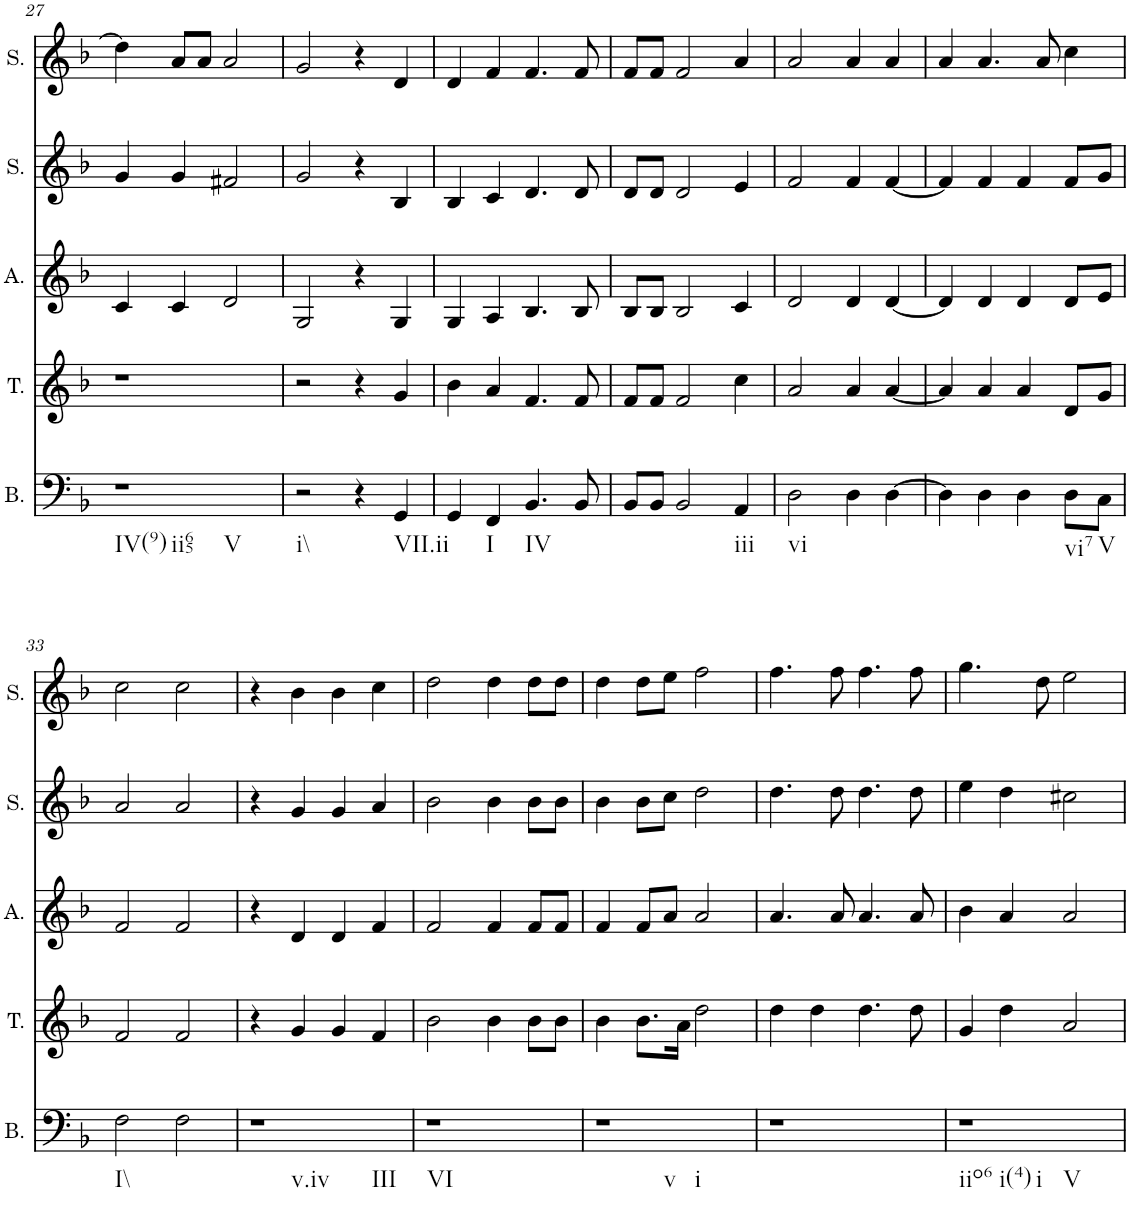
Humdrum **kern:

**kern	**kern	**kern	**kern	**kern
*part5	*part4	*part3	*part2	*part1
*staff5	*staff4	*staff3	*staff2	*staff1
*I"Bass	*I"Tenor	*I"Alto	*I"Soprano	*I"Soprano
*I'B.	*I'T.	*I'A.	*I'S.	*I'S.
!!LO:PB:g=z
*clefF4	*clefG2	*clefG2	*clefG2	*clefG2
*k[b-]	*k[b-]	*k[b-]	*k[b-]	*k[b-]
*M4/4	*M4/4	*M4/4	*M4/4	*M4/4
=27	=27	=27	=27	=27
!LO:TX:b:t=IV(9)	!	!	!	!
!LO:TX:b:t=ii65	!	!	!	!
!LO:TX:b:t=V	!	!	!	!
1r	1r	4c/	4g/	4dd\]
.	.	4c/	4g/	8a/L
.	.	.	.	8a/J
.	.	2d/	2f#X/	2a/
=28	=28	=28	=28	=28
!LO:TX:b:t=i\\	!	!	!	!
2r	2r	2G/	2g/	2g/
4r	4r	4r	4r	4r
!LO:TX:b:t=VII.ii	!	!	!	!
4GG/	4g/	4G/	4B-/	4d/
=29	=29	=29	=29	=29
4GG/	4b-\	4G/	4B-/	4d/
!LO:TX:b:t=I	!	!	!	!
4FF/	4a/	4A/	4c/	4f/
!LO:TX:b:t=IV	!	!	!	!
4.BB-/	4.f/	4.B-/	4.d/	4.f/
8BB-/	8f/	8B-/	8d/	8f/
=30	=30	=30	=30	=30
8BB-/L	8f/L	8B-/L	8d/L	8f/L
8BB-/J	8f/J	8B-/J	8d/J	8f/J
2BB-/	2f/	2B-/	2d/	2f/
!LO:TX:b:t=iii	!	!	!	!
4AA/	4cc\	4c/	4e/	4a/
=31	=31	=31	=31	=31
!LO:TX:b:t=vi	!	!	!	!
2D\	2a/	2d/	2f/	2a/
4D\	4a/	4d/	4f/	4a/
[4D\	[4a/	[4d/	[4f/	4a/
=32	=32	=32	=32	=32
4D\]	4a/]	4d/]	4f/]	4a/
4D\	4a/	4d/	4f/	4.a/
4D\	4a/	4d/	4f/	.
.	.	.	.	8a/
!LO:TX:b:t=vi7	!	!	!	!
8D\L	8d/L	8d/L	8f/L	4cc\
!LO:TX:b:t=V	!	!	!	!
8C\J	8g/J	8e/J	8g/J	.
!!LO:LB:g=z
=33	=33	=33	=33	=33
!LO:TX:b:t=I\\	!	!	!	!
2F\	2f/	2f/	2a/	2cc\
2F\	2f/	2f/	2a/	2cc\
=34	=34	=34	=34	=34
!LO:TX:b:t=v.iv	!	!	!	!
!LO:TX:b:t=III	!	!	!	!
1r	4r	4r	4r	4r
.	4g/	4d/	4g/	4b-\
.	4g/	4d/	4g/	4b-\
.	4f/	4f/	4a/	4cc\
=35	=35	=35	=35	=35
!LO:TX:b:t=VI	!	!	!	!
1r	2b-\	2f/	2b-\	2dd\
.	4b-\	4f/	4b-\	4dd\
.	8b-\L	8f/L	8b-\L	8dd\L
.	8b-\J	8f/J	8b-\J	8dd\J
=36	=36	=36	=36	=36
!LO:TX:b:t=v	!	!	!	!
!LO:TX:b:t=i	!	!	!	!
1r	4b-\	4f/	4b-\	4dd\
.	8.b-\L	8f/L	8b-\L	8dd\L
.	.	8a/J	8cc\J	8ee\J
.	16a\Jk	.	.	.
.	2dd\	2a/	2dd\	2ff\
=37	=37	=37	=37	=37
1r	4dd\	4.a/	4.dd\	4.ff\
.	4dd\	.	.	.
.	.	8a/	8dd\	8ff\
.	4.dd\	4.a/	4.dd\	4.ff\
.	8dd\	8a/	8dd\	8ff\
=38	=38	=38	=38	=38
!LO:TX:b:t=iio6	!	!	!	!
!LO:TX:b:t=i(4)	!	!	!	!
!LO:TX:b:t=i	!	!	!	!
!LO:TX:b:t=V	!	!	!	!
1r	4g/	4b-\	4ee\	4.gg\
.	4dd\	4a/	4dd\	.
.	.	.	.	8dd\
.	2a/	2a/	2cc#X\	2ee\
=	=	=	=	=
*-	*-	*-	*-	*-
